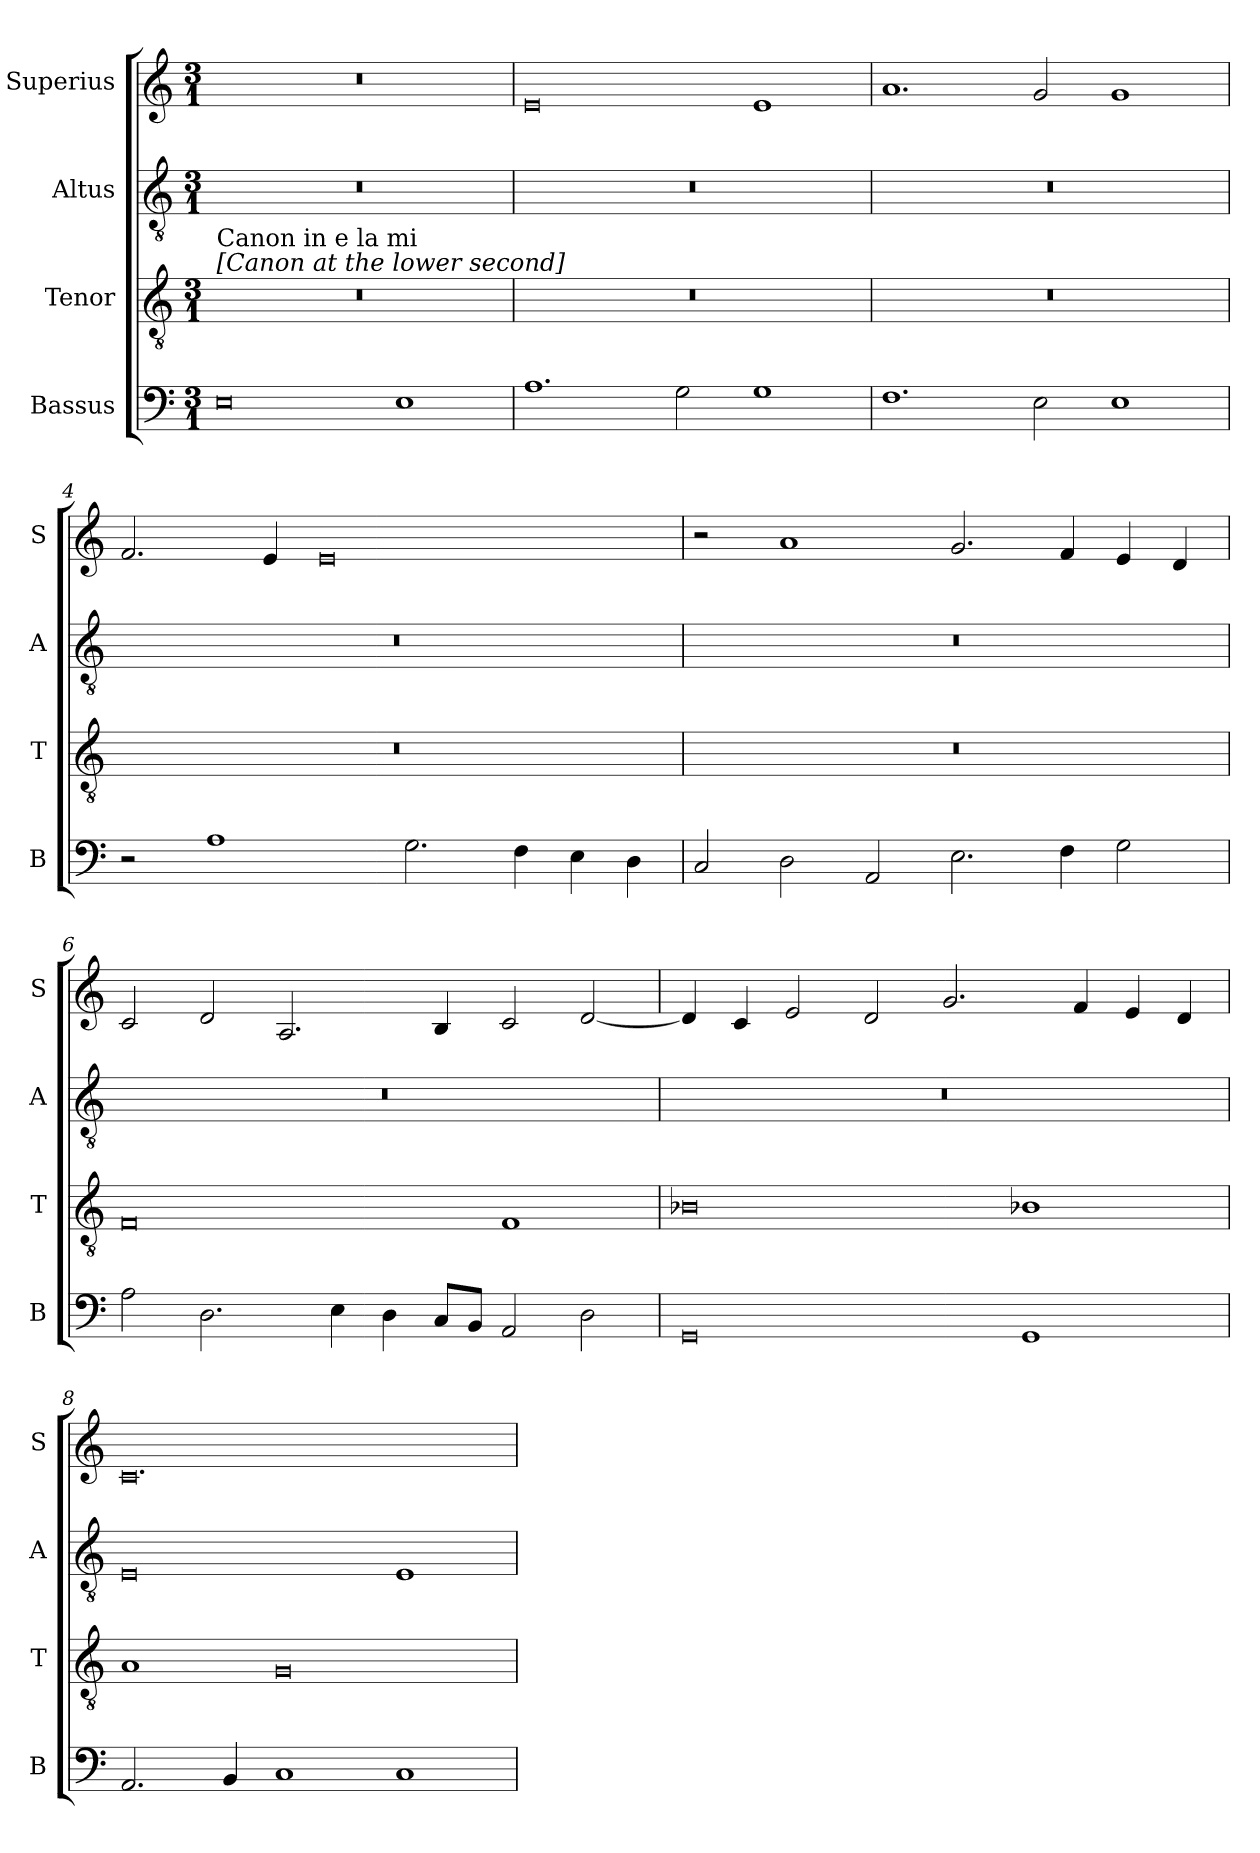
**kern	**kern	**kern	**kern
*part4	*part3	*part2	*part1
*staff4	*staff3	*staff2	*staff1
*I"Bassus	*I"Tenor	*I"Altus	*I"Superius
*I'B	*I'T	*I'A	*I'S
*clefF4	*clefGv2	*clefGv2	*clefG2
*k[]	*k[]	*k[]	*k[]
*M3/1	*M3/1	*M3/1	*M3/1
=1	=1	=1	=1
!	!LO:TX:a:t=[Canon at the lower second]	!	!
!	!LO:TX:a:t=Canon in e la mi	!	!
0E	0.r	0.r	0.r
1E	.	.	.
=2	=2	=2	=2
1.A	0.r	0.r	0e
2G	.	.	.
1G	.	.	1e
=3	=3	=3	=3
1.F	0.r	0.r	1.a
2E	.	.	2g
1E	.	.	1g
=4	=4	=4	=4
2r	0.r	0.r	2.f
1A	.	.	.
.	.	.	4e
.	.	.	0e
2.G	.	.	.
4F	.	.	.
4E	.	.	.
4D	.	.	.
=5	=5	=5	=5
2C	0.r	0.r	2r
2D	.	.	1a
2AA	.	.	.
2.E	.	.	2.g
4F	.	.	4f
2G	.	.	4e
.	.	.	4d
=6	=6	=6	=6
2A	0F	0.r	2c
2.D	.	.	2d
.	.	.	2.A
4E	.	.	.
4D	.	.	.
8CL	.	.	4B
8BBJ	.	.	.
2AA	1F	.	2c
2D	.	.	[2d
=7	=7	=7	=7
0GG	0B-X	0.r	4d]
.	.	.	4c
.	.	.	2e
.	.	.	2d
.	.	.	2.g
1GG	1B-X	.	.
.	.	.	4f
.	.	.	4e
.	.	.	4d
=8	=8	=8	=8
2.AA	1A	0E	0.c
4BB	.	.	.
1C	0G	.	.
1C	.	1E	.
=	=	=	=
*-	*-	*-	*-
